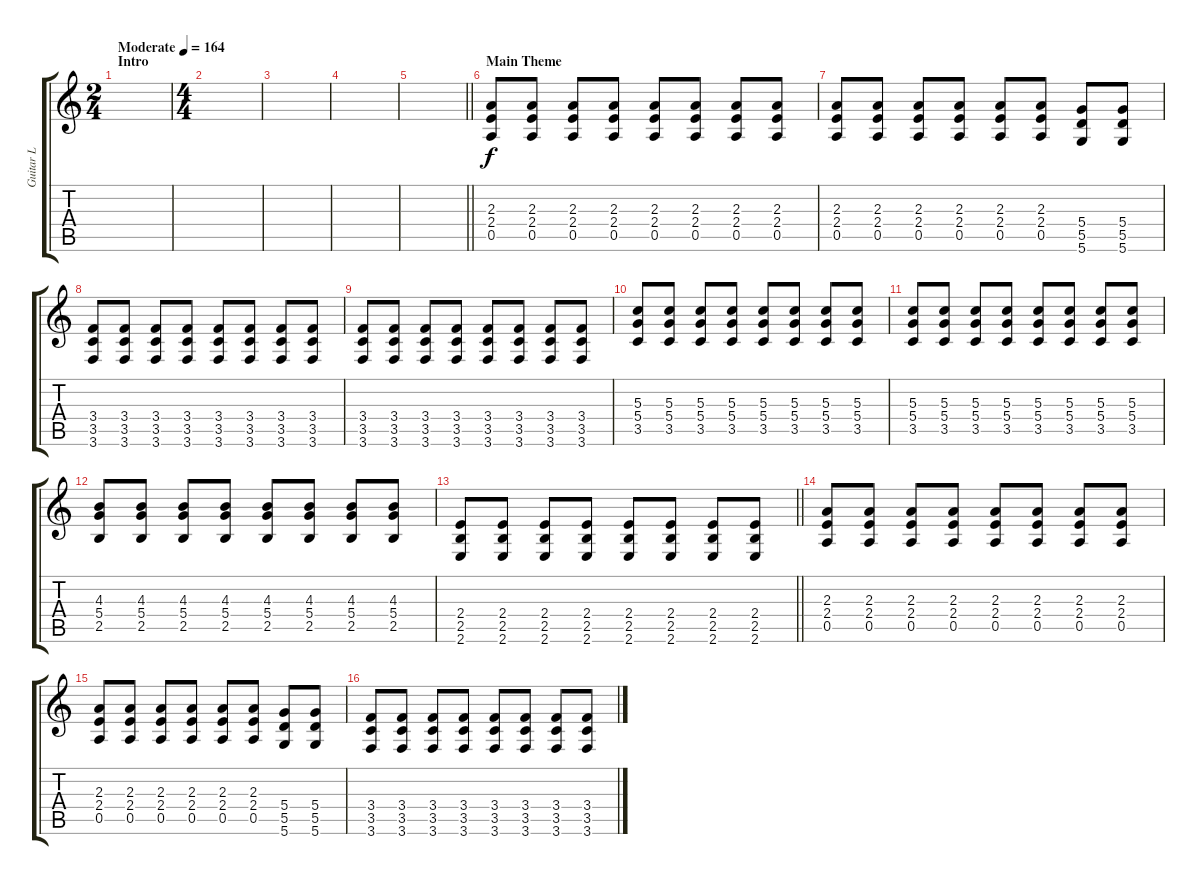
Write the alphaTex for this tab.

\track ("Guitar L" "Guitar L") {instrument distortionguitar}
\staff {score tabs}
\tuning (E4 B3 G3 D3 A2 D2) {hide}
\ts (2 4)
\section ("" "Intro")
\tempo (164 "Moderate")
\clef g2
\ks c
|
\ts (4 4)
|
|
|
\barLineRight lightlight
|
\section ("" "Main Theme")
(2.3 2.4 0.5).8 (2.3 2.4 0.5).8 (2.3 2.4 0.5).8 (2.3 2.4 0.5).8 (2.3 2.4 0.5).8 (2.3 2.4 0.5).8 (2.3 2.4 0.5).8 (2.3 2.4 0.5).8 |
(2.3 2.4 0.5).8 (2.3 2.4 0.5).8 (2.3 2.4 0.5).8 (2.3 2.4 0.5).8 (2.3 2.4 0.5).8 (2.3 2.4 0.5).8 (5.4 5.5 5.6).8 (5.4 5.5 5.6).8 |
(3.4 3.5 3.6).8 (3.4 3.5 3.6).8 (3.4 3.5 3.6).8 (3.4 3.5 3.6).8 (3.4 3.5 3.6).8 (3.4 3.5 3.6).8 (3.4 3.5 3.6).8 (3.4 3.5 3.6).8 |
(3.4 3.5 3.6).8 (3.4 3.5 3.6).8 (3.4 3.5 3.6).8 (3.4 3.5 3.6).8 (3.4 3.5 3.6).8 (3.4 3.5 3.6).8 (3.4 3.5 3.6).8 (3.4 3.5 3.6).8 |
(5.3 5.4 3.5).8 (5.3 5.4 3.5).8 (5.3 5.4 3.5).8 (5.3 5.4 3.5).8 (5.3 5.4 3.5).8 (5.3 5.4 3.5).8 (5.3 5.4 3.5).8 (5.3 5.4 3.5).8 |
(5.3 5.4 3.5).8 (5.3 5.4 3.5).8 (5.3 5.4 3.5).8 (5.3 5.4 3.5).8 (5.3 5.4 3.5).8 (5.3 5.4 3.5).8 (5.3 5.4 3.5).8 (5.3 5.4 3.5).8 |
(4.3 5.4 2.5).8 (4.3 5.4 2.5).8 (4.3 5.4 2.5).8 (4.3 5.4 2.5).8 (4.3 5.4 2.5).8 (4.3 5.4 2.5).8 (4.3 5.4 2.5).8 (4.3 5.4 2.5).8 |
\barLineRight lightlight
(2.4 2.5 2.6).8 (2.4 2.5 2.6).8 (2.4 2.5 2.6).8 (2.4 2.5 2.6).8 (2.4 2.5 2.6).8 (2.4 2.5 2.6).8 (2.4 2.5 2.6).8 (2.4 2.5 2.6).8 |
(2.3 2.4 0.5).8 (2.3 2.4 0.5).8 (2.3 2.4 0.5).8 (2.3 2.4 0.5).8 (2.3 2.4 0.5).8 (2.3 2.4 0.5).8 (2.3 2.4 0.5).8 (2.3 2.4 0.5).8 |
(2.3 2.4 0.5).8 (2.3 2.4 0.5).8 (2.3 2.4 0.5).8 (2.3 2.4 0.5).8 (2.3 2.4 0.5).8 (2.3 2.4 0.5).8 (5.4 5.5 5.6).8 (5.4 5.5 5.6).8 |
(3.4 3.5 3.6).8 (3.4 3.5 3.6).8 (3.4 3.5 3.6).8 (3.4 3.5 3.6).8 (3.4 3.5 3.6).8 (3.4 3.5 3.6).8 (3.4 3.5 3.6).8 (3.4 3.5 3.6).8
